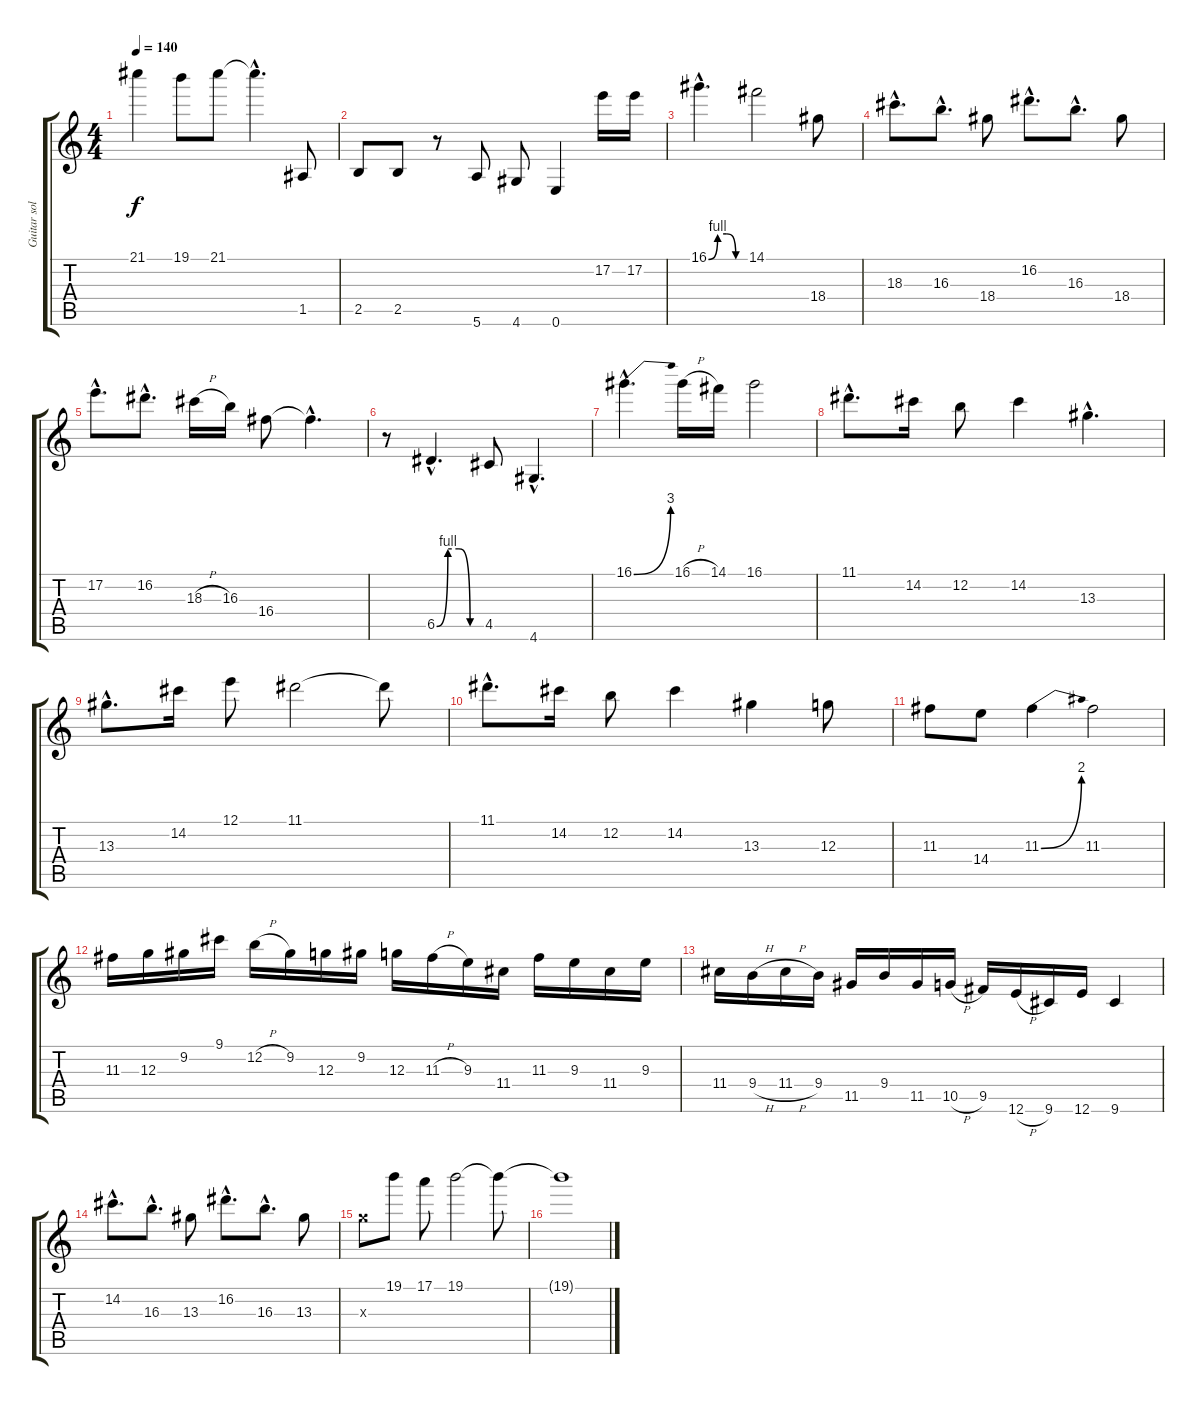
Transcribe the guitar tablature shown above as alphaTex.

\track ("Guitar solo" "Guitar sol") {instrument distortionguitar}
\staff {score tabs}
\tuning (E4 B3 G3 D3 A2 E2) {hide}
\ts (4 4)
\tempo 140
\clef g2
\ks c
21.1.4{dy f} 19.1.8 21.1.8 21.1{hac t}.4{d} 1.5.8 |
2.5.8 2.5.8 r.8 5.6.8 4.6.8 0.6.4 17.2.16 17.2.16 |
16.1{be (custom 0 0 15 4 30 4 45 0 60 0) hac}.4{d} 14.1.2 18.4.8 |
18.3{hac}.8{d} 16.3{hac}.8{d} 18.4.8 16.2{hac}.8{d} 16.3{hac}.8{d} 18.4.8 |
17.2{hac}.8{d} 16.2{hac}.8{d} 18.3{h}.16 16.3.16 16.4.8 16.4{hac t}.4{d} |
r.8 6.5{be (custom 0 0 15 4 30 4 45 0 60 0) hac}.4{d} 4.5.8 4.6{hac}.4{d} |
16.1{be (bend 0 0 60 12) hac}.4{d} 16.1{h}.16 14.1.16 16.1.2 |
11.1{hac}.8{d} 14.2.16 12.2.8 14.2.4 13.3{hac}.4{d} |
13.3{hac}.8{d} 14.2.16 12.1.8 11.1.2 11.1{t}.8 |
11.1{hac}.8{d} 14.2.16 12.2.8 14.2.4 13.3.4 12.3.8 |
11.3.8 14.4.8 11.3{be (bend 0 0 60 8)}.4 11.3.2 |
11.3.16 12.3.16 9.2.16 9.1.16 12.2{h}.16 9.2.16 12.3.16 9.2.16 12.3.16 11.3{h}.16 9.3.16 11.4.16 11.3.16 9.3.16 11.4.16 9.3.16 |
11.4.16 9.4{h}.16 11.4{h}.16 9.4.16 11.5.16 9.4.16 11.5.16 10.5{h}.16 9.5.16 12.6{h}.16 9.6.16 12.6.16 9.6.4 |
14.2{hac}.8{d} 16.3{hac}.8{d} 13.3.8 16.2{hac}.8{d} 16.3{hac}.8{d} 13.3.8 |
12.3{x}.8 19.1.8 17.1.8 19.1.2 19.1{t}.8 |
19.1{t}.1
